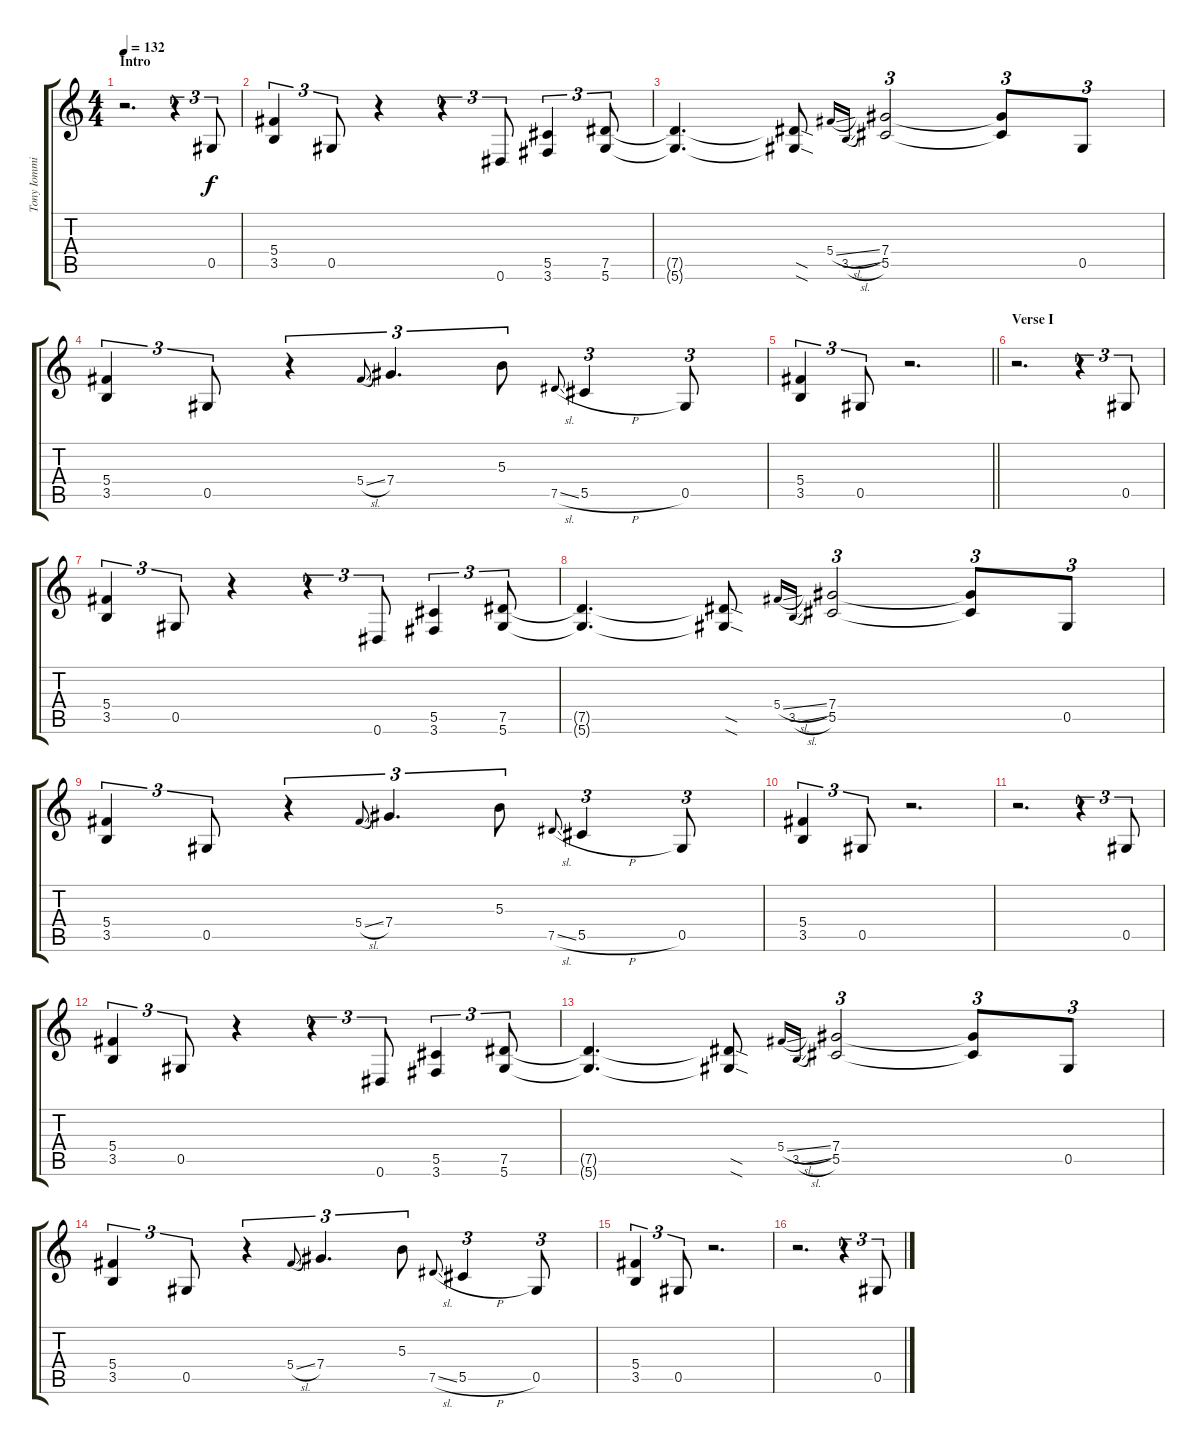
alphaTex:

\track ("Tony Iommi - Lead" "Tony Iommi") {instrument distortionguitar}
\staff {score tabs}
\tuning (Eb4 Bb3 Gb3 Db3 Ab2 Eb2) {hide}
\ts (4 4)
\section ("" "Intro")
\tempo 132
\clef g2
\ks c
r.2{d dy f instrument distortionguitar} r.4{tu (3 2)} 0.5.8{tu (3 2)} |
(5.4 3.5).4{tu (3 2)} 0.5.8{tu (3 2)} r.4 r.4{tu (3 2)} 0.6.8{tu (3 2)} (5.5 3.6).4{tu (3 2)} (7.5 5.6).8{tu (3 2)} |
(7.5{t} 5.6{t}).4{d} (7.5{sod t} 5.6{sod t}).8 5.4{sl}.16{gr onbeat} 3.5{sl}.16{gr onbeat} (7.4 5.5).2{tu (3 2)} (7.4{t} 5.5{t}).8{tu (3 2)} 0.5.8{tu (3 2)} |
(5.4 3.5).4{tu (3 2)} 0.5.8{tu (3 2)} r.4{tu (3 2)} 5.4{sl}.8{gr onbeat} 7.4.4{d tu (3 2)} 5.3.8{tu (3 2)} 7.5{sl}.8{gr onbeat} 5.5{h}.4{tu (3 2)} 0.5.8{tu (3 2)} |
\barLineRight lightlight
(5.4 3.5).4{tu (3 2)} 0.5.8{tu (3 2)} r.2{d} |
\section ("" "Verse I")
r.2{d} r.4{tu (3 2)} 0.5.8{tu (3 2)} |
(5.4 3.5).4{tu (3 2)} 0.5.8{tu (3 2)} r.4 r.4{tu (3 2)} 0.6.8{tu (3 2)} (5.5 3.6).4{tu (3 2)} (7.5 5.6).8{tu (3 2)} |
(7.5{t} 5.6{t}).4{d} (7.5{sod t} 5.6{sod t}).8 5.4{sl}.16{gr onbeat} 3.5{sl}.16{gr onbeat} (7.4 5.5).2{tu (3 2)} (7.4{t} 5.5{t}).8{tu (3 2)} 0.5.8{tu (3 2)} |
(5.4 3.5).4{tu (3 2)} 0.5.8{tu (3 2)} r.4{tu (3 2)} 5.4{sl}.8{gr onbeat} 7.4.4{d tu (3 2)} 5.3.8{tu (3 2)} 7.5{sl}.8{gr onbeat} 5.5{h}.4{tu (3 2)} 0.5.8{tu (3 2)} |
(5.4 3.5).4{tu (3 2)} 0.5.8{tu (3 2)} r.2{d} |
r.2{d} r.4{tu (3 2)} 0.5.8{tu (3 2)} |
(5.4 3.5).4{tu (3 2)} 0.5.8{tu (3 2)} r.4 r.4{tu (3 2)} 0.6.8{tu (3 2)} (5.5 3.6).4{tu (3 2)} (7.5 5.6).8{tu (3 2)} |
(7.5{t} 5.6{t}).4{d} (7.5{sod t} 5.6{sod t}).8 5.4{sl}.16{gr onbeat} 3.5{sl}.16{gr onbeat} (7.4 5.5).2{tu (3 2)} (7.4{t} 5.5{t}).8{tu (3 2)} 0.5.8{tu (3 2)} |
(5.4 3.5).4{tu (3 2)} 0.5.8{tu (3 2)} r.4{tu (3 2)} 5.4{sl}.8{gr onbeat} 7.4.4{d tu (3 2)} 5.3.8{tu (3 2)} 7.5{sl}.8{gr onbeat} 5.5{h}.4{tu (3 2)} 0.5.8{tu (3 2)} |
(5.4 3.5).4{tu (3 2)} 0.5.8{tu (3 2)} r.2{d} |
r.2{d} r.4{tu (3 2)} 0.5.8{tu (3 2)}
